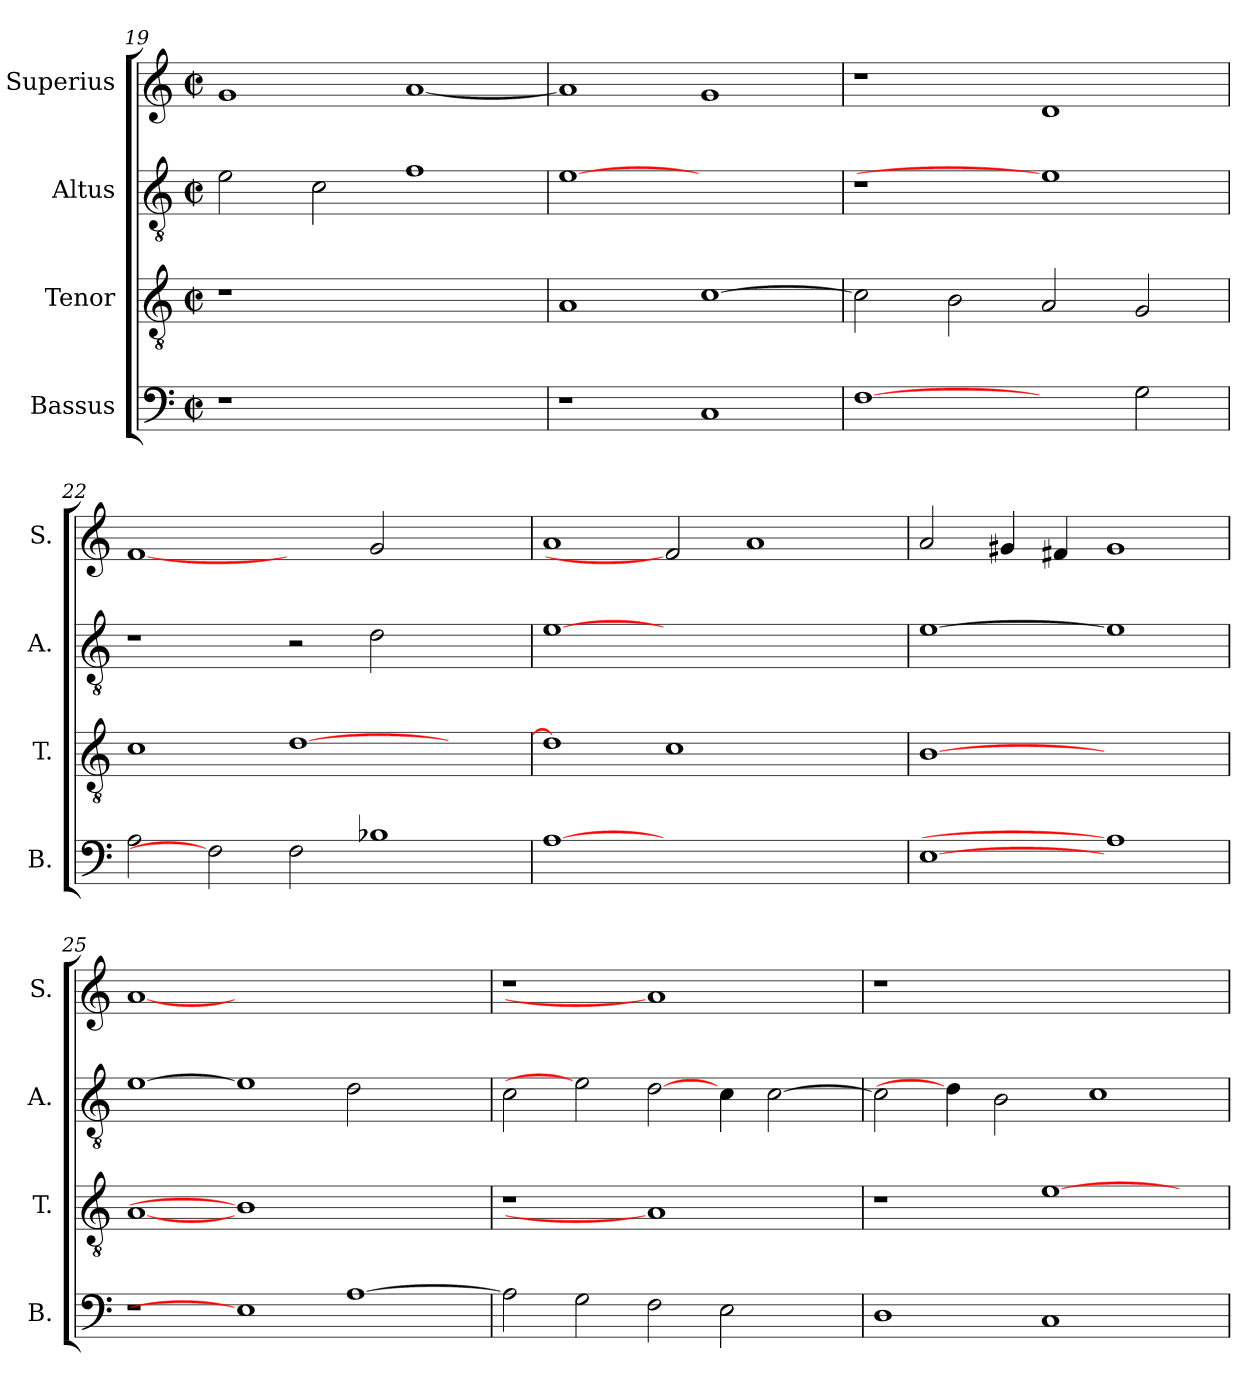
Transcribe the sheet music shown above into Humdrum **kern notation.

**kern	**kern	**kern	**kern
*part4	*part3	*part2	*part1
*staff4	*staff3	*staff2	*staff1
*I"Bassus	*I"Tenor	*I"Altus	*I"Superius
*I'B.	*I'T.	*I'A.	*I'S.
!!LO:PB:g=z
*clefF4	*clefGv2	*clefGv2	*clefG2
*	*ITrd7c12	*ITrd7c12	*
*k[]	*k[]	*k[]	*k[]
*C:	*C:	*C:	*C:
*M2/2	*M2/2	*M2/2	*M2/2
*met(c|)	*met(c|)	*met(c|)	*met(c|)
=19	=19	=19	=19
!LO:N:vis=1	!LO:N:vis=1	!	!
1r	1r	2Ei\	1gi
.	.	2Ci\	.
1ryy	1ryy	1Fi	[<1ai
=20	=20	=20	=20
1r	1AAi	[1Ei	1ai]
1Ci	[>1Ci	1ryy	1gi
=21	=21	=21	=21
!	!	!LO:N:vis=1	!
[1Fi	2Ci\]	1r	1r
.	2BBi\	.	.
2ryy	2AAi/	1Ei]	1di
2Gi\	2GGi/	.	.
=22	=22	=22	=22
2Ai\	1Ci	1r	[1fi
2Fi]	.	.	.
2Fi\	[>1Di	2r	2ryy
1B-Xi	.	2Di\	2gi/
.	2ryy	2ryy	2ryy
=23	=23	=23	=23
[1Ai	1Di]	[1Ei	1ai
1.ryy	1Ci	1.ryy	2fi]
.	.	.	1ai
.	2ryy	.	.
!!LO:LB:g=z
=24	=24	=24	=24
[1Ei	[1BBi	[1Ei	2ai/
.	.	.	4g#Xi/
.	.	.	4f#Xi/
1Ai]	1ryy	1Ei]	1g#i
=25	=25	=25	=25
1r	[1AAi	[1Ei	[1ai
1Ei]	1BBi]	1Ei]	0ryy
[>1Ai	1ryy	2Di\	.
.	.	2ryy	.
=26	=26	=26	=26
!	!LO:N:vis=1	!	!LO:N:vis=1
2Ai\]	1r	2Ci\	1r
2Gi\	.	2Ei]	.
2Fi\	1AAi]	[2Di\	1ai]
2Ei\	.	4Ci\	.
.	.	[>2Ci\	.
4ryy	4ryy	.	4ryy
=27	=27	=27	=27
!	!	!	!LO:N:vis=1
1Di	1r	2Ci\]	1r
.	.	4Di\]	.
.	.	2BBi\	.
1Ci	[>1Ei	.	1ryy
.	.	1Ci	.
4ryy	4ryy	.	4ryy
=	=	=	=
*-	*-	*-	*-
